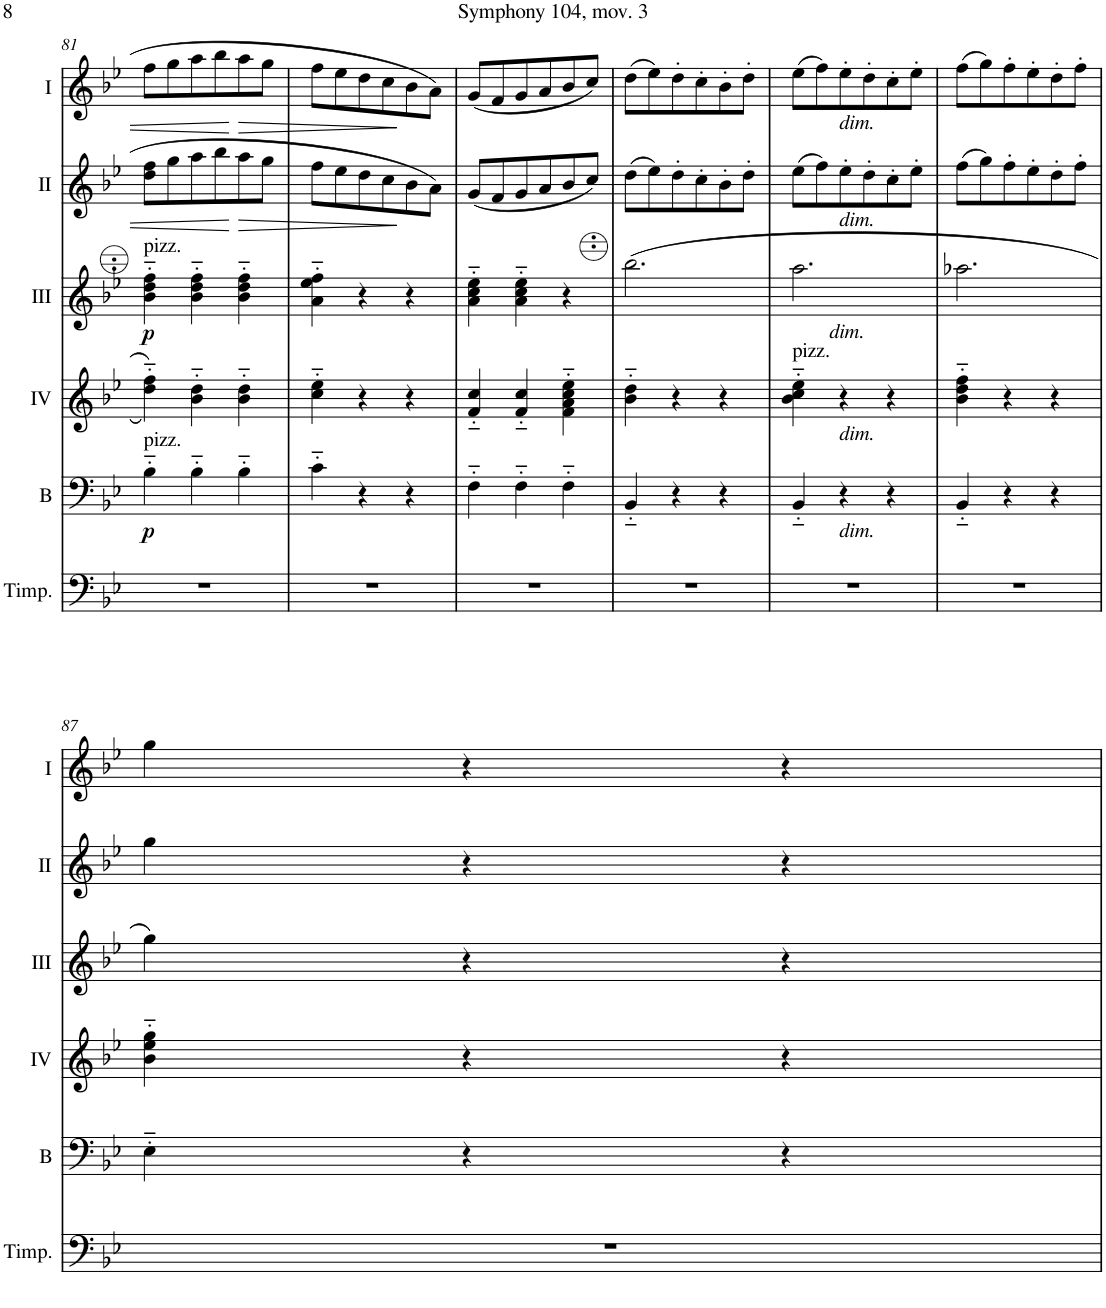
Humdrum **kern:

**kern	**kern	**dynam	**kern	**kern	**dynam	**kern	**dynam	**kern	**dynam
*part6	*part5	*part5	*part4	*part3	*part3	*part2	*part2	*part1	*part1
*staff6	*staff5	*staff5	*staff4	*staff3	*staff3	*staff2	*staff2	*staff1	*staff1
*I"Timpani	*I"Bass	*	*I"Acc. 4	*I"Acc. 3	*	*I"Acc. 2	*	*I"Acc. 1	*
*I'Timp.	*I'B	*	*	*	*	*	*	*	*
!!LO:PB:g=z
*clefF4	*clefF4	*	*clefG2	*clefG2	*	*clefG2	*	*clefG2	*
*	*Trd7c12	*	*Trd7c12	*Trd7c12	*	*	*	*	*
*k[b-e-]	*k[b-e-]	*	*k[b-e-]	*k[b-e-]	*	*k[b-e-]	*	*k[b-e-]	*
*M3/4	*M3/4	*	*M3/4	*M3/4	*	*M3/4	*	*M3/4	*
=81	=81	=81	=81	=81	=81	=81	=81	=81	=81
!	!	!	!	!LO:TX:a:t=pizz.	!	!	!	!	!
!	!LO:TX:a:t=pizz.	!	!	!	!	!	!	!	!
!	!	!LO:DY:b	!	!	!LO:DY:b	!	!	!	!
2.r	4B-'~\	p	4dd\'~ 4ff\'~	4b-\'~ 4dd\'~ 4ff\'~	p	8dd\ 8ff\L	.	8ff\L	.
.	.	.	.	.	.	8gg\	.	8gg\	.
.	4B-'~\	.	4b-\'~ 4dd\'~	4b-\'~ 4dd\'~ 4ff\'~	.	8aa\	.	8aa\	.
.	.	.	.	.	.	8bb-\	.	8bb-\	.
!	!	!	!	!	!	!	!LO:HP:b	!	!LO:HP:b
.	4B-'~\	.	4b-\'~ 4dd\'~	4b-\'~ 4dd\'~ 4ff\'~	.	8aa\	>	8aa\	>
.	.	.	.	.	.	8gg\J	.	8gg\J	.
=82	=82	=82	=82	=82	=82	=82	=82	=82	=82
2.r	4c'~\	.	4cc\'~ 4ee-\'~	4a\'~ 4ee-\'~ 4ff\'~	.	8ff\L	.	8ff\L	.
.	.	.	.	.	.	8ee-\	.	8ee-\	.
.	4r	.	4r	4r	.	8dd\	.	8dd\	.
.	.	.	.	.	.	8cc\	.	8cc\	.
.	4r	.	4r	4r	.	8b-\	]	8b-\	]
.	.	.	.	.	.	8a\J	.	8a\J	.
=83	=83	=83	=83	=83	=83	=83	=83	=83	=83
2.r	4F'~\	.	4f/'~ 4cc/'~	4a\'~ 4cc\'~ 4ee-\'~	.	(8g/L	.	(8g/L	.
.	.	.	.	.	.	8f/	.	8f/	.
.	4F'~\	.	4f/'~ 4cc/'~	4a\'~ 4cc\'~ 4ee-\'~	.	8g/	.	8g/	.
.	.	.	.	.	.	8a/	.	8a/	.
.	4F'~\	.	4f\'~ 4a\'~ 4cc\'~ 4ee-\'~	4r	.	8b-/	.	8b-/	.
.	.	.	.	.	.	8cc/J)	.	8cc/J)	.
=84	=84	=84	=84	=84	=84	=84	=84	=84	=84
2.r	4BB-'~/	.	4b-\'~ 4dd\'~	(2.bbb-\	.	(8dd\L	.	(8dd\L	.
.	.	.	.	.	.	8ee-\)	.	8ee-\)	.
.	4r	.	4r	.	.	8dd'\	.	8dd'\	.
.	.	.	.	.	.	8cc'\	.	8cc'\	.
.	4r	.	4r	.	.	8b-'\	.	8b-'\	.
.	.	.	.	.	.	8dd'\J	.	8dd'\J	.
=85	=85	=85	=85	=85	=85	=85	=85	=85	=85
!	!	!	!	!LO:TX:b:i:t=dim.	!	!	!	!	!
!	!	!	!LO:TX:a:t=pizz.	!	!	!	!	!	!
2.r	4BB-'~/	.	4b-\'~ 4cc\'~ 4ee-\'~	2.aaa\	.	(8ee-\L	.	(8ee-\L	.
.	.	.	.	.	.	8ff\)	.	8ff\)	.
!	!	!	!	!	!	!	!	!LO:TX:b:i:t=dim.	!
!	!	!	!	!	!	!LO:TX:b:i:t=dim.	!	!	!
!	!	!	!LO:TX:b:i:t=dim.	!	!	!	!	!	!
!	!LO:TX:b:i:t=dim.	!	!	!	!	!	!	!	!
.	4r	.	4r	.	.	8ee-'\	.	8ee-'\	.
.	.	.	.	.	.	8dd'\	.	8dd'\	.
.	4r	.	4r	.	.	8cc'\	.	8cc'\	.
.	.	.	.	.	.	8ee-'\J	.	8ee-'\J	.
=86	=86	=86	=86	=86	=86	=86	=86	=86	=86
2.r	4BB-'~/	.	4b-\'~ 4dd\'~ 4ff\'~	2.aaa-X\	.	(8ff\L	.	(8ff\L	.
.	.	.	.	.	.	8gg\)	.	8gg\)	.
.	4r	.	4r	.	.	8ff'\	.	8ff'\	.
.	.	.	.	.	.	8ee-'\	.	8ee-'\	.
.	4r	.	4r	.	.	8dd'\	.	8dd'\	.
.	.	.	.	.	.	8ff'\J	.	8ff'\J	.
!!LO:LB:g=z
=87	=87	=87	=87	=87	=87	=87	=87	=87	=87
2.r	4E-'~\	.	4b-\'~ 4ee-\'~ 4gg\'~	4ggg\)	.	4gg\	.	4gg\	.
.	4r	.	4r	4r	.	4r	.	4r	.
.	4r	.	4r	4r	.	4r	.	4r	.
=	=	=	=	=	=	=	=	=	=
*-	*-	*-	*-	*-	*-	*-	*-	*-	*-
